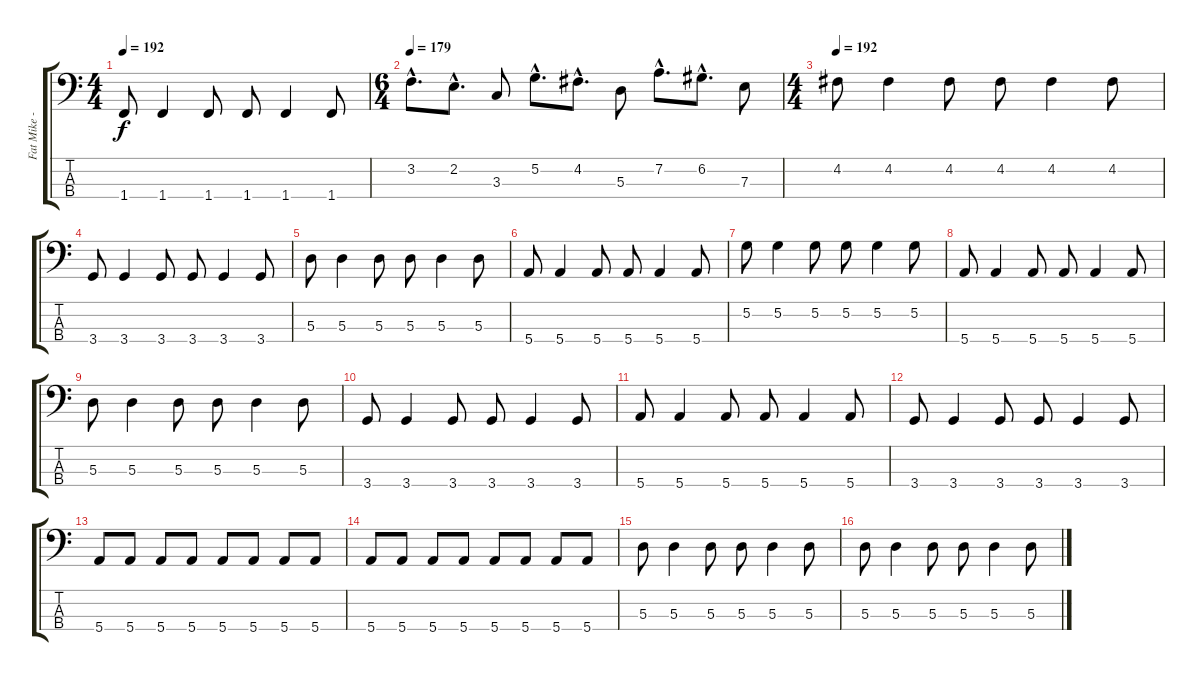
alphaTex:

\track ("Fat Mike - Bass" "Fat Mike -") {instrument electricbasspick}
\staff {score tabs}
\tuning (G2 D2 A1 E1) {hide}
\ts (4 4)
\tempo 192
\clef f4
\ks c
1.4.8{dy f} 1.4.4 1.4.8 1.4.8 1.4.4 1.4.8 |
\ts (6 4)
\tempo 179
3.2{hac}.8{d} 2.2{hac}.8{d} 3.3.8 5.2{hac}.8{d} 4.2{hac}.8{d} 5.3.8 7.2{hac}.8{d} 6.2{hac}.8{d} 7.3.8 |
\ts (4 4)
\tempo 192
4.2.8 4.2.4 4.2.8 4.2.8 4.2.4 4.2.8 |
3.4.8 3.4.4 3.4.8 3.4.8 3.4.4 3.4.8 |
5.3.8 5.3.4 5.3.8 5.3.8 5.3.4 5.3.8 |
5.4.8 5.4.4 5.4.8 5.4.8 5.4.4 5.4.8 |
5.2.8 5.2.4 5.2.8 5.2.8 5.2.4 5.2.8 |
5.4.8 5.4.4 5.4.8 5.4.8 5.4.4 5.4.8 |
5.3.8 5.3.4 5.3.8 5.3.8 5.3.4 5.3.8 |
3.4.8 3.4.4 3.4.8 3.4.8 3.4.4 3.4.8 |
5.4.8 5.4.4 5.4.8 5.4.8 5.4.4 5.4.8 |
3.4.8 3.4.4 3.4.8 3.4.8 3.4.4 3.4.8 |
5.4.8 5.4.8 5.4.8 5.4.8 5.4.8 5.4.8 5.4.8 5.4.8 |
5.4.8 5.4.8 5.4.8 5.4.8 5.4.8 5.4.8 5.4.8 5.4.8 |
5.3.8 5.3.4 5.3.8 5.3.8 5.3.4 5.3.8 |
5.3.8 5.3.4 5.3.8 5.3.8 5.3.4 5.3.8
